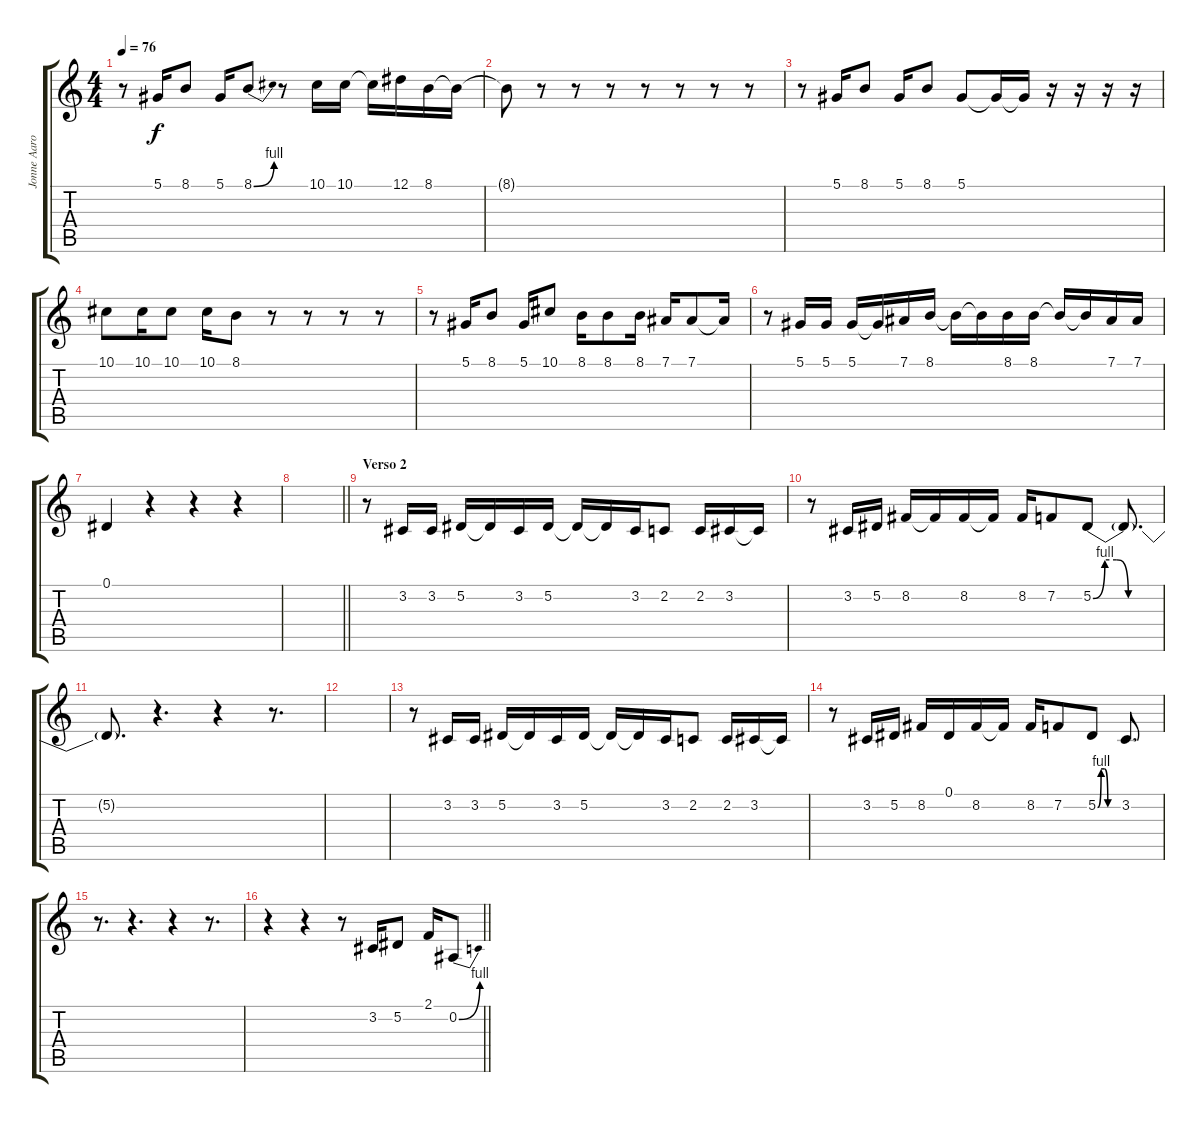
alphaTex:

\track ("Jonne Aaron" "Jonne Aaro") {instrument choiraahs}
\staff {score tabs}
\tuning (Eb4 Bb3 Gb3 Db3 Ab2 Eb2) {hide}
\ts (4 4)
\tempo 76
\clef g2
\ks c
r.8{dy f} 5.1.16 8.1.8 5.1.16 8.1{be (bend 0 0 60 4)}.8 r.8 10.1.16 10.1.16 10.1{t}.16 12.1.16 8.1.16 8.1{t}.16 |
8.1{t}.8 r.8 r.8 r.8 r.8 r.8 r.8 r.8 |
r.8 5.1.16 8.1.8 5.1.16 8.1.8 5.1.8 5.1{t}.16 5.1{t}.16 r.16 r.16 r.16 r.16 |
10.1.8 10.1.16 10.1.8 10.1.16 8.1.8 r.8 r.8 r.8 r.8 |
r.8 5.1.16 8.1.8 5.1.16 10.1.8 8.1.16 8.1.8 8.1.16 7.1.16 7.1.8 7.1{t}.16 |
r.8 5.1.16 5.1.16 5.1.16 5.1{t}.16 7.1.16 8.1.16 8.1{t}.16 8.1{t}.16 8.1.16 8.1.16 8.1{t}.16 8.1{t}.16 7.1.16 7.1.16 |
0.1.4 r.4 r.4 r.4 |
\barLineRight lightlight
|
\section ("" "Verso 2")
r.8 3.2.16 3.2.16 5.2.16 5.2{t}.16 3.2.16 5.2.16 5.2{t}.16 5.2{t}.16 3.2.16 2.2.8 2.2.16 3.2.16 3.2{t}.16 |
r.8 3.2.16 5.2.16 8.2.16 8.2{t}.16 8.2.16 8.2{t}.16 8.2.16 7.2.8 5.2{be (custom 0 0 10 4 20 4 30 0 60 0)}.8 5.2{t}.8{d} |
5.2{t}.8{d} r.4{d} r.4 r.8{d} |
|
r.8 3.2.16 3.2.16 5.2.16 5.2{t}.16 3.2.16 5.2.16 5.2{t}.16 5.2{t}.16 3.2.16 2.2.8 2.2.16 3.2.16 3.2{t}.16 |
r.8 3.2.16 5.2.16 8.2.16 0.1.16 8.2.16 8.2{t}.16 8.2.16 7.2.8 5.2{be (custom 0 0 10 4 20 4 30 0 60 0)}.8 3.2.8{d} |
r.8{d} r.4{d} r.4 r.8{d} |
\barLineRight lightlight
r.4 r.4 r.8 3.2.16 5.2.8 2.1.16 0.2{be (bend 0 0 60 4)}.8
